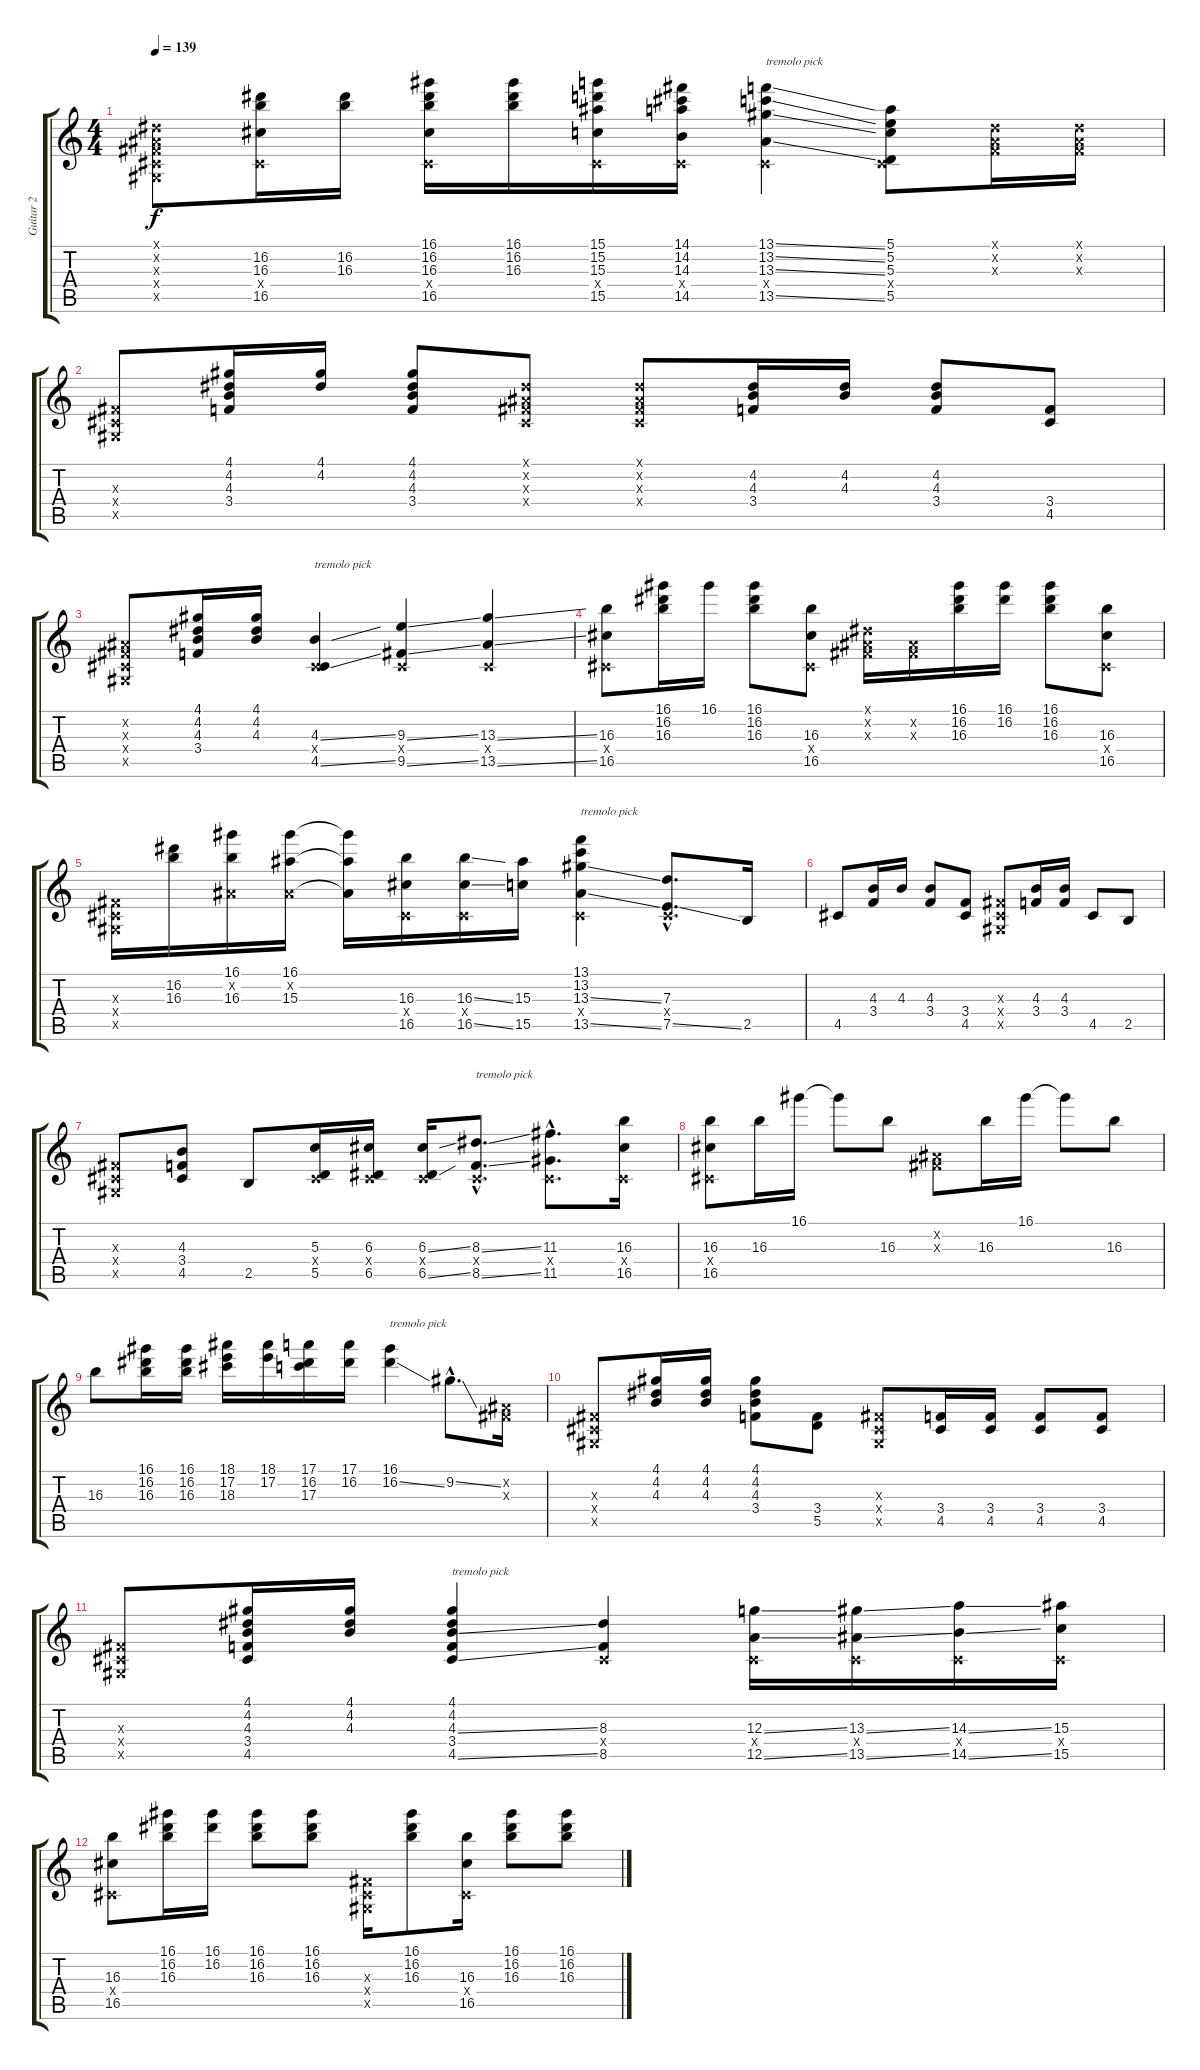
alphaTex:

\track ("Guitar 2" "Guitar 2") {instrument electricguitarclean}
\staff {score tabs}
\tuning (E4 B3 G3 D3 A2 E2) {hide}
\ts (4 4)
\tempo 139
\clef g2
\ks c
(-1.1{x} -1.2{x} -1.3{x} -1.4{x} -1.5{x}).8{dy f} (16.2 16.3 -1.4{x} 16.5).16 (16.2 16.3).16 (16.1 16.2 16.3 -1.4{x} 16.5).16 (16.1 16.2 16.3).16 (15.1 15.2 15.3 -1.4{x} 15.5).16 (14.1 14.2 14.3 -1.4{x} 14.5).16 (13.1{ss} 13.2{ss} 13.3{ss} -1.4{x} 13.5{ss}).4{txt "tremolo pick"} (5.1 5.2 5.3 -1.4{x} 5.5).8 (-1.1{x} -1.2{x} -1.3{x}).16 (-1.1{x} -1.2{x} -1.3{x}).16 |
(-1.3{x} -1.4{x} -1.5{x}).8 (4.1 4.2 4.3 3.4).16 (4.1 4.2).16 (4.1 4.2 4.3 3.4).8 (-1.1{x} -1.2{x} -1.3{x} -1.4{x}).8 (-1.1{x} -1.2{x} -1.3{x} -1.4{x}).8 (4.2 4.3 3.4).16 (4.2 4.3).16 (4.2 4.3 3.4).8 (3.4 4.5).8 |
(-1.2{x} -1.3{x} -1.4{x} -1.5{x}).8 (4.1 4.2 4.3 3.4).16 (4.1 4.2 4.3).16 (4.3{ss} -1.4{x} 4.5{ss}).4{txt "tremolo pick"} (9.3{ss} -1.4{x} 9.5{ss}).4 (13.3{ss} -1.4{x} 13.5{ss}).4 |
(16.3 -1.4{x} 16.5).8 (16.1 16.2 16.3).16 16.1.16 (16.1 16.2 16.3).8 (16.3 -1.4{x} 16.5).8 (-1.1{x} -1.2{x} -1.3{x}).16 (-1.2{x} -1.3{x}).16 (16.1 16.2 16.3).16 (16.1 16.2).16 (16.1 16.2 16.3).8 (16.3 -1.4{x} 16.5).8 |
(-1.3{x} -1.4{x} -1.5{x}).16 (16.2 16.3).16 (16.1 -1.2{x} 16.3).16 (16.1 -1.2{x} 15.3).16 (16.1{t} -1.2{t} 15.3{t}).16 (16.3 -1.4{x} 16.5).16 (16.3{ss} -1.4{x} 16.5{ss}).16 (15.3 15.5).16 (13.1 13.2 13.3{ss} -1.4{x} 13.5{ss}).4{txt "tremolo pick"} (7.3{hac} -1.4{hac x} 7.5{ss hac}).8{d} 2.5.16 |
4.5.8 (4.3 3.4).16 4.3.16 (4.3 3.4).8 (3.4 4.5).8 (-1.3{x} -1.4{x} -1.5{x}).8 (4.3 3.4).16 (4.3 3.4).16 4.5.8 2.5.8 |
(-1.3{x} -1.4{x} -1.5{x}).8 (4.3 3.4 4.5).8 2.5.8 (5.3 -1.4{x} 5.5).16 (6.3 -1.4{x} 6.5).16 (6.3{ss} -1.4{x} 6.5{ss}).16 (8.3{ss hac} -1.4{hac x} 8.5{ss hac}).8{d txt "tremolo pick"} (11.3{hac} -1.4{hac x} 11.5{hac}).8{d} (16.3 -1.4{x} 16.5).16 |
(16.3 -1.4{x} 16.5).8 16.3.16 16.1.16 16.1{t}.8 16.3.8 (-1.2{x} -1.3{x}).8 16.3.16 16.1.16 16.1{t}.8 16.3.8 |
16.3.8 (16.1 16.2 16.3).16 (16.1 16.2 16.3).16 (18.1 17.2 18.3).16 (18.1 17.2).16 (17.1 16.2 17.3).16 (17.1 16.2).16 (16.1 16.2{ss}).4{txt "tremolo pick"} 9.2{ss hac}.8{d} (-1.2{x} -1.3{x}).16 |
(-1.3{x} -1.4{x} -1.5{x}).8 (4.1 4.2 4.3).16 (4.1 4.2 4.3).16 (4.1 4.2 4.3 3.4).8 (3.4 5.5).8 (-1.3{x} -1.4{x} -1.5{x}).8 (3.4 4.5).16 (3.4 4.5).16 (3.4 4.5).8 (3.4 4.5).8 |
(-1.3{x} -1.4{x} -1.5{x}).8 (4.1 4.2 4.3 3.4 4.5).16 (4.1 4.2 4.3).16 (4.1 4.2 4.3{ss} 3.4 4.5{ss}).4{txt "tremolo pick"} (8.3 -1.4{x} 8.5).4 (12.3{ss} -1.4{x} 12.5{ss}).16 (13.3{ss} -1.4{x} 13.5{ss}).16 (14.3{ss} -1.4{x} 14.5{ss}).16 (15.3 -1.4{x} 15.5).16 |
(16.3 -1.4{x} 16.5).8 (16.1 16.2 16.3).16 (16.1 16.2).16 (16.1 16.2 16.3).8 (16.1 16.2 16.3).8 (-1.3{x} -1.4{x} -1.5{x}).16 (16.1 16.2 16.3).8 (16.3 -1.4{x} 16.5).16 (16.1 16.2 16.3).8 (16.1 16.2 16.3).8
